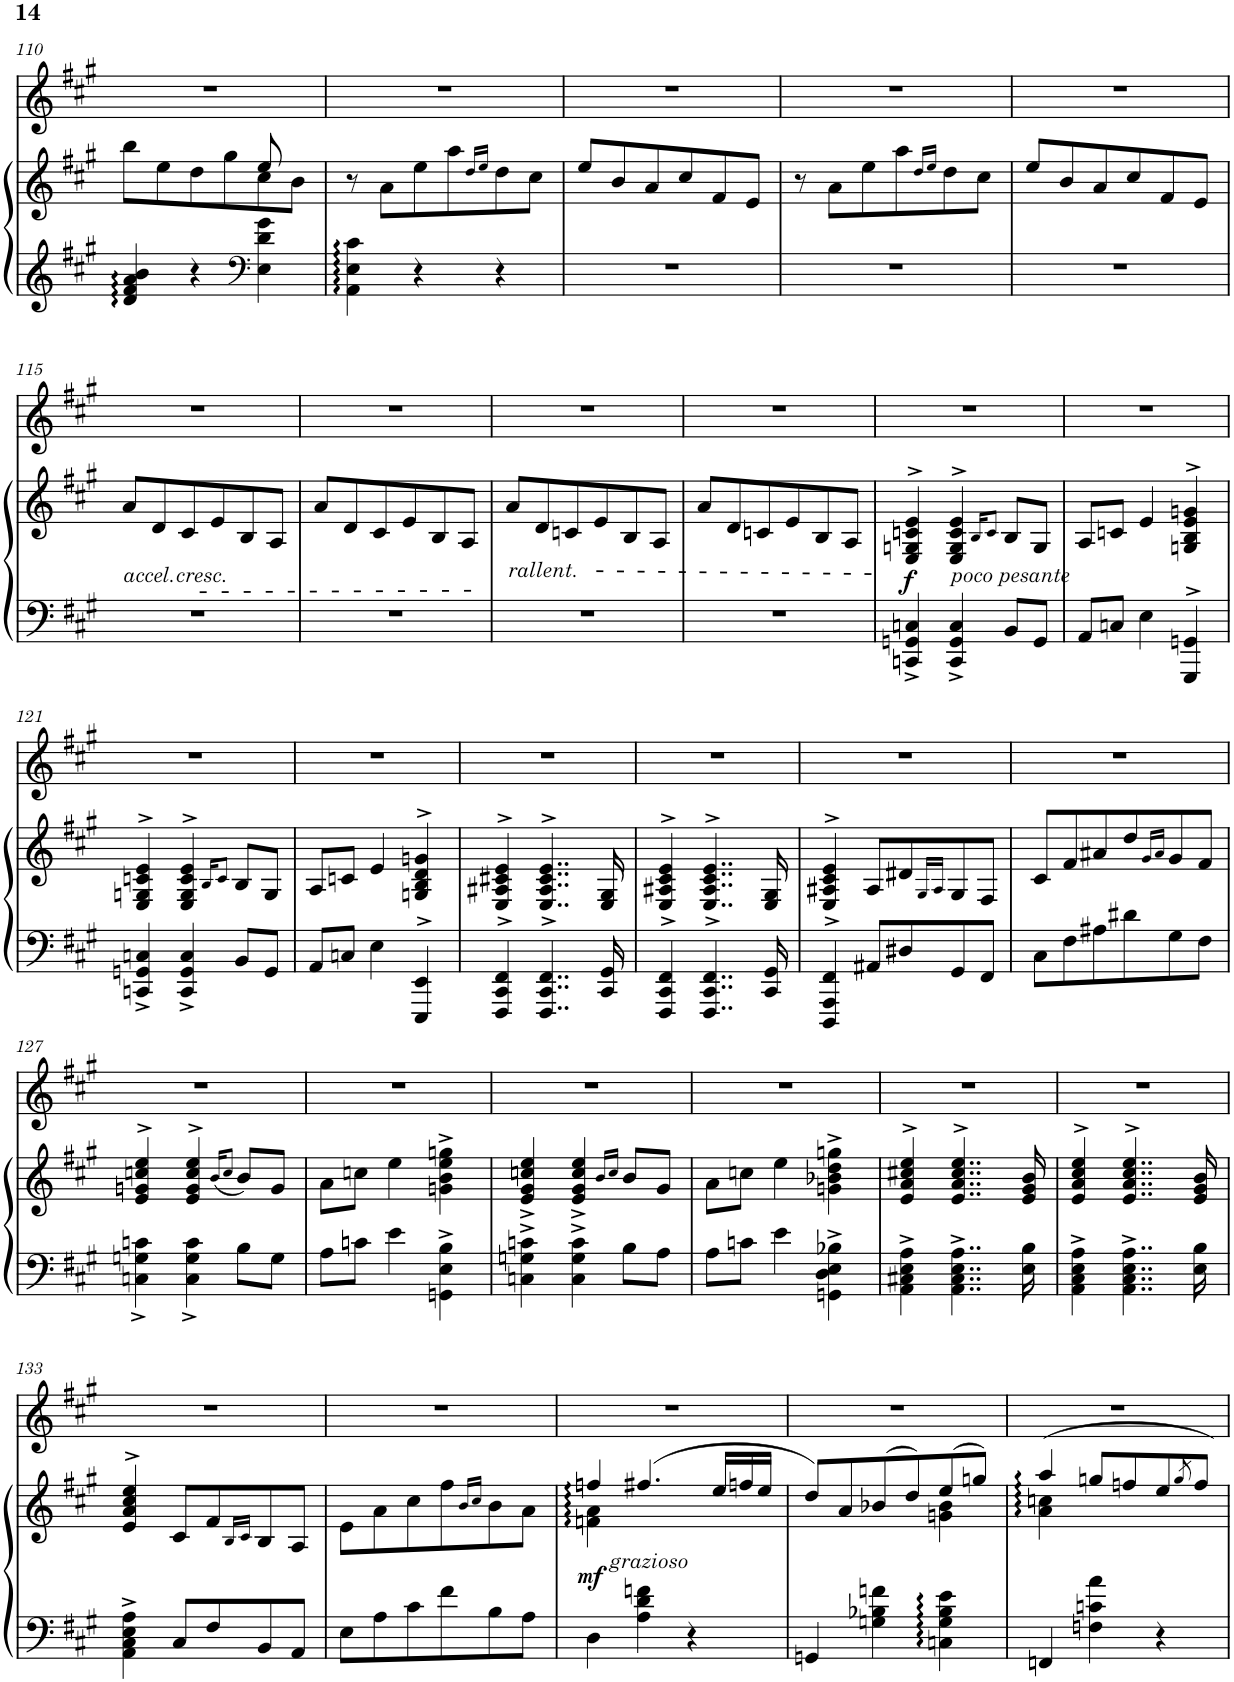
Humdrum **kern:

**kern	**kern	**kern	**dynam
*part1	*part1	*part1	*part1
*staff3	*staff2	*staff1	*staff1/2/3
*I"Piano	*	*	*
*I'Pno.	*	*	*
!!LO:PB:g=z
*clefG2	*clefG2	*clefG2	*
*k[f#c#g#]	*k[f#c#g#]	*k[f#c#g#]	*
*M3/4	*M3/4	*M3/4	*
=110	=110	=110	=110
*	*^	*	*
4d/ 4f#/ 4a/ 4b/	8bb\L	2ryy	2.r	.
.	8ee\	.	.	.
4r	8dd\	.	.	.
.	8gg#\	.	.	.
*clefF4	*	*	*	*
4E\ 4d\ 4g#\	8cc#\	8ee/	.	.
.	8b\J	8ryy	.	.
*	*v	*v	*	*
=111	=111	=111	=111
4AA\ 4E\ 4c#\	8r	2.r	.
.	8a\L	.	.
4r	8ee\	.	.
.	8aa\	.	.
.	16qdd/LL	.	.
.	16qee/JJ	.	.
4r	8dd\	.	.
.	8cc#\J	.	.
=112	=112	=112	=112
2.r	8ee/L	2.r	.
.	8b/	.	.
.	8a/	.	.
.	8cc#/	.	.
.	8f#/	.	.
.	8e/J	.	.
=113	=113	=113	=113
2.r	8r	2.r	.
.	8a\L	.	.
.	8ee\	.	.
.	8aa\	.	.
.	16qdd/LL	.	.
.	16qee/JJ	.	.
.	8dd\	.	.
.	8cc#\J	.	.
=114	=114	=114	=114
2.r	8ee/L	2.r	.
.	8b/	.	.
.	8a/	.	.
.	8cc#/	.	.
.	8f#/	.	.
.	8e/J	.	.
!!LO:LB:g=z
=115	=115	=115	=115
!	!LO:TX:b:i:t=accel.	!	!
!	!LO:TX:b:i:t=cresc.	!	!
2.r	8a/L	2.r	.
.	8d/	.	.
.	8c#/	.	.
.	8e/	.	.
.	8B/	.	.
.	8A/J	.	.
=116	=116	=116	=116
2.r	8a/L	2.r	.
.	8d/	.	.
.	8c#/	.	.
.	8e/	.	.
.	8B/	.	.
.	8A/J	.	.
=117	=117	=117	=117
!	!LO:TX:b:i:t=rallent.	!	!
2.r	8a/L	2.r	.
.	8d/	.	.
.	8cn/	.	.
.	8e/	.	.
.	8B/	.	.
.	8A/J	.	.
=118	=118	=118	=118
2.r	8a/L	2.r	.
.	8d/	.	.
.	8cn/	.	.
.	8e/	.	.
.	8B/	.	.
.	8A/J	.	.
=119	=119	=119	=119
!	!	!	!LO:DY:b=2
4CCn/^< 4GGn/^< 4Cn/^<	4E/^> 4Gn/^> 4cn/^> 4e/^>	2.r	f
!	!LO:TX:b:i:t=poco pesante	!	!
4CC/^< 4GG/^< 4C/^<	4E/^> 4G/^> 4c/^> 4e/^>	.	.
.	16qB/KL	.	.
.	8qc/J	.	.
8BB/L	8B/L	.	.
8GG/J	8G/J	.	.
=120	=120	=120	=120
8AA/L	8A/L	2.r	.
8Cn/J	8cn/J	.	.
4E\	4e/	.	.
4GGG#/^> 4GGn/^>	4Gn/^> 4B/^> 4e/^> 4gn/^>	.	.
!!LO:LB:g=z
=121	=121	=121	=121
4CCn/^< 4GGn/^< 4Cn/^<	4E/^> 4Gn/^> 4cn/^> 4e/^>	2.r	.
4CC/^< 4GG/^< 4C/^<	4E/^> 4G/^> 4c/^> 4e/^>	.	.
.	16qB/KL	.	.
.	8qc/J	.	.
8BB/L	8B/L	.	.
8GG/J	8G/J	.	.
=122	=122	=122	=122
8AA/L	8A/L	2.r	.
8Cn/J	8cn/J	.	.
4E\	4e/	.	.
4EEE/^> 4EE/^>	4Gn/^> 4B/^> 4d/^> 4gn/^>	.	.
=123	=123	=123	=123
4FFF#/^> 4CC#/^> 4FF#/^>	4E/^> 4A#X/^> 4c#X/^> 4e/^>	2.r	.
4..FFF#/^> 4..CC#/^> 4..FF#/^>	4..E/^> 4..A#/^> 4..c#/^> 4..e/^>	.	.
16CC#/ 16GG#/	16E/ 16G#/	.	.
=124	=124	=124	=124
4FFF#/^> 4CC#/^> 4FF#/^>	4E/^> 4A#X/^> 4c#/^> 4e/^>	2.r	.
4..FFF#/^> 4..CC#/^> 4..FF#/^>	4..E/^> 4..A#/^> 4..c#/^> 4..e/^>	.	.
16CC#/ 16GG#/	16E/ 16G#/	.	.
=125	=125	=125	=125
4DDD/^> 4AAA/^> 4FF#/^>	4E/^> 4A#X/^> 4c#/^> 4e/^>	2.r	.
8AA#X/L	8A#/L	.	.
8D#X/	8d#X/	.	.
.	16qG#/LL	.	.
.	16qA#/JJ	.	.
8GG#/	8G#/	.	.
8FF#/J	8F#/J	.	.
=126	=126	=126	=126
8C#\L	8c#/L	2.r	.
8F#\	8f#/	.	.
8A#X\	8a#X/	.	.
8d#X\	8dd/	.	.
.	16qg#/LL	.	.
.	16qa#/JJ	.	.
8G#\	8g#/	.	.
8F#\J	8f#/J	.	.
!!LO:LB:g=z
=127	=127	=127	=127
4Cn\^< 4Gn\^< 4cn\^<	4e/^> 4gn/^> 4ccn/^> 4ee/^>	2.r	.
4C\^< 4G\^< 4c\^<	4e/^> 4g/^> 4cc/^> 4ee/^>	.	.
.	16qb/KL	.	.
.	8qcc/J	.	.
8B\L	8b/L	.	.
8G\J	8g/J	.	.
=128	=128	=128	=128
8A\L	8a\L	2.r	.
8cn\J	8ccn\J	.	.
4e\	4ee\	.	.
4GGn\^ 4E\^ 4B\^	4gn\^> 4b\^> 4ee\^> 4ggn\^>	.	.
=129	=129	=129	=129
4Cn\^> 4Gn\^> 4cn\^>	4e/^< 4g#/^< 4ccn/^< 4ee/^<	2.r	.
4C\^> 4G\^> 4c\^>	4e/^< 4g#/^< 4cc/^< 4ee/^<	.	.
.	16qb/LL	.	.
.	16qcc/JJ	.	.
8B\L	8b/L	.	.
8A\J	8g#/J	.	.
=130	=130	=130	=130
8A\L	8a\L	2.r	.
8cn\J	8ccn\J	.	.
4e\	4ee\	.	.
4GGn\^ 4D\^ 4E\^ 4B-X\^	4gn\^ 4b-X\^ 4dd\^ 4ggn\^	.	.
=131	=131	=131	=131
4AA\^ 4C#X\^ 4E\^ 4A\^	4e/^> 4a/^> 4cc#X/^> 4ee/^>	2.r	.
4..AA\^ 4..C#\^ 4..E\^ 4..A\^	4..e/^> 4..a/^> 4..cc#/^> 4..ee/^>	.	.
16E\ 16B\	16e/ 16g#/ 16b/	.	.
=132	=132	=132	=132
4AA\^ 4C#\^ 4E\^ 4A\^	4e/^> 4a/^> 4cc#/^> 4ee/^>	2.r	.
4..AA\^ 4..C#\^ 4..E\^ 4..A\^	4..e/^> 4..a/^> 4..cc#/^> 4..ee/^>	.	.
16E\ 16B\	16e/ 16g#/ 16b/	.	.
!!LO:LB:g=z
=133	=133	=133	=133
4AA\^> 4C#\^> 4E\^> 4A\^>	4e/^> 4a/^> 4cc#/^> 4ee/^>	2.r	.
8C#/L	8c#/L	.	.
8F#/	8f#/	.	.
.	16qB/LL	.	.
.	16qc#/JJ	.	.
8BB/	8B/	.	.
8AA/J	8A/J	.	.
=134	=134	=134	=134
8E\L	8e\L	2.r	.
8A\	8a\	.	.
8c#\	8cc#\	.	.
8f#\	8ff#\	.	.
.	16qb/LL	.	.
.	16qcc#/JJ	.	.
8B\	8b\	.	.
8A\J	8a\J	.	.
=135	=135	=135	=135
*	*^	*	*
!	!LO:TX:b:i:t=grazioso	!	!	!
!	!	!	!	!LO:DY:b=2
4D\	4ffn/	4fn\ 4a\	2.r	mf
4A\ 4d\ 4fn\	4.ff#X/	2ryy	.	.
4r	.	.	.	.
*	*Xtuplet	*	*	*
.	24ee/LL	.	.	.
.	24ffn/	.	.	.
.	24ee/JJ	.	.	.
=136	=136	=136	=136	=136
4GGn/	8dd/L	2ryy	2.r	.
.	8a/	.	.	.
4Gn\ 4B-X\ 4fn\	8b-X/	.	.	.
.	8dd/	.	.	.
4Cn\ 4G\ 4B-\ 4e\	8ee/	4gn\ 4b-\	.	.
.	8ggn/J	.	.	.
=137	=137	=137	=137	=137
4FFn/	4aa/	4a\ 4ccn\	2.r	.
4Fn\ 4cn\ 4a\	8ggn/L	2ryy	.	.
.	8ffn/	.	.	.
4r	8ee/	.	.	.
.	8qgg/	.	.	.
.	8ff/J	.	.	.
*	*v	*v	*	*
=	=	=	=
*-	*-	*-	*-
